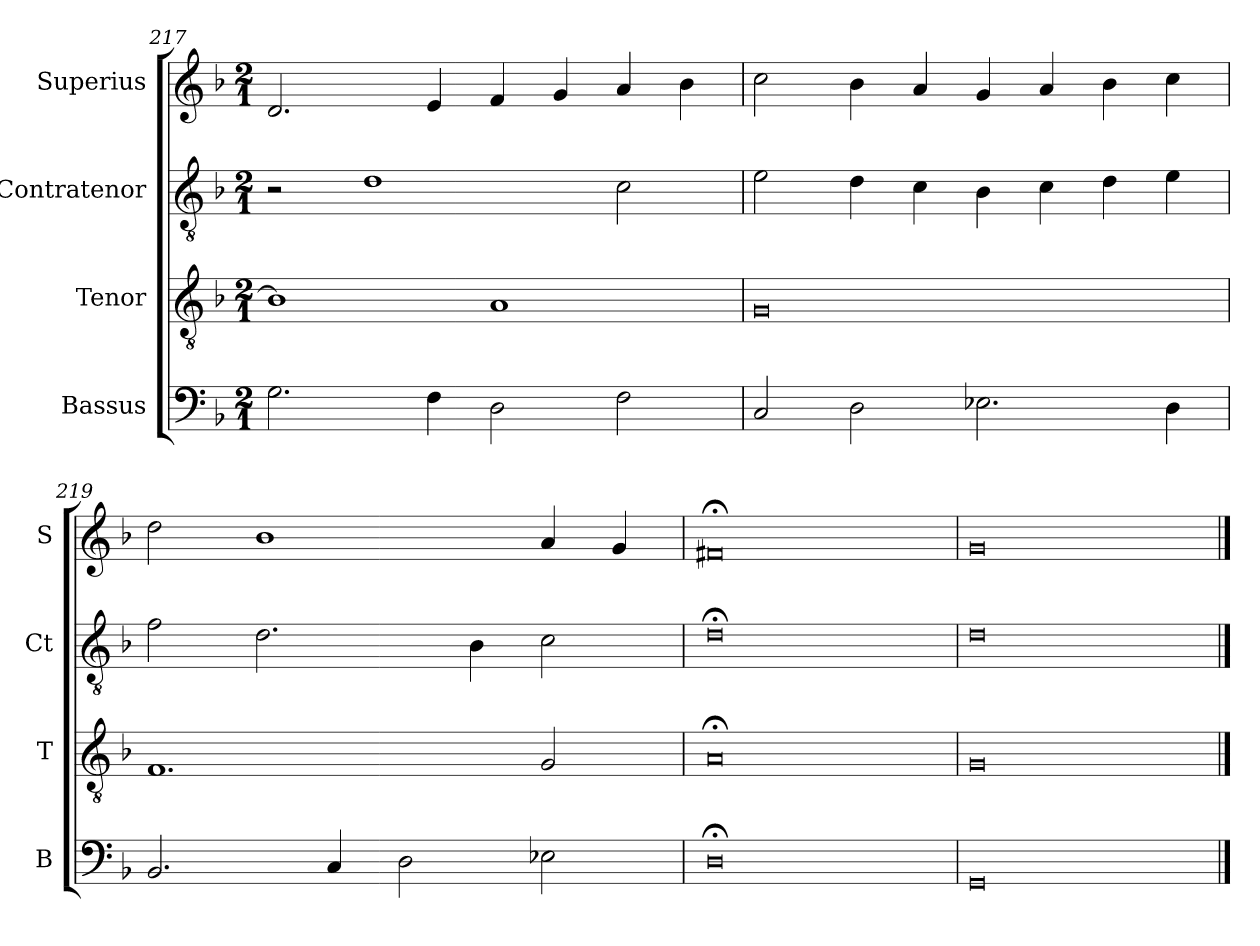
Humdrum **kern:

**kern	**kern	**kern	**kern
*part4	*part3	*part2	*part1
*staff4	*staff3	*staff2	*staff1
*I"Bassus	*I"Tenor	*I"Contratenor	*I"Superius
*I'B	*I'T	*I'Ct	*I'S
*clefF4	*clefGv2	*clefGv2	*clefG2
*k[b-]	*k[b-]	*k[b-]	*k[b-]
*M2/1	*M2/1	*M2/1	*M2/1
=217	=217	=217	=217
2.G\	1B-]	2r	2.d/
.	.	1d	.
4F\	.	.	4e/
2D\	1A	.	4f/
.	.	.	4g/
2F\	.	2c\	4a/
.	.	.	4b-\
=218	=218	=218	=218
2C/	0G	2e\	2cc\
2D\	.	4d\	4b-\
.	.	4c\	4a/
2.E-X\	.	4B-\	4g/
.	.	4c\	4a/
.	.	4d\	4b-\
4D\	.	4e\	4cc\
=219	=219	=219	=219
2.BB-/	1.F	2f\	2dd\
.	.	2.d\	1b-
4C/	.	.	.
2D\	.	.	.
.	.	4B-\	.
2E-X\	2G/	2c\	4a/
.	.	.	4g/
=220	=220	=220	=220
0D;<	0A;<	0d;<	0f#X;<
=221	=221	=221	=221
0GG	0G	0d	0g
==	==	==	==
*-	*-	*-	*-
